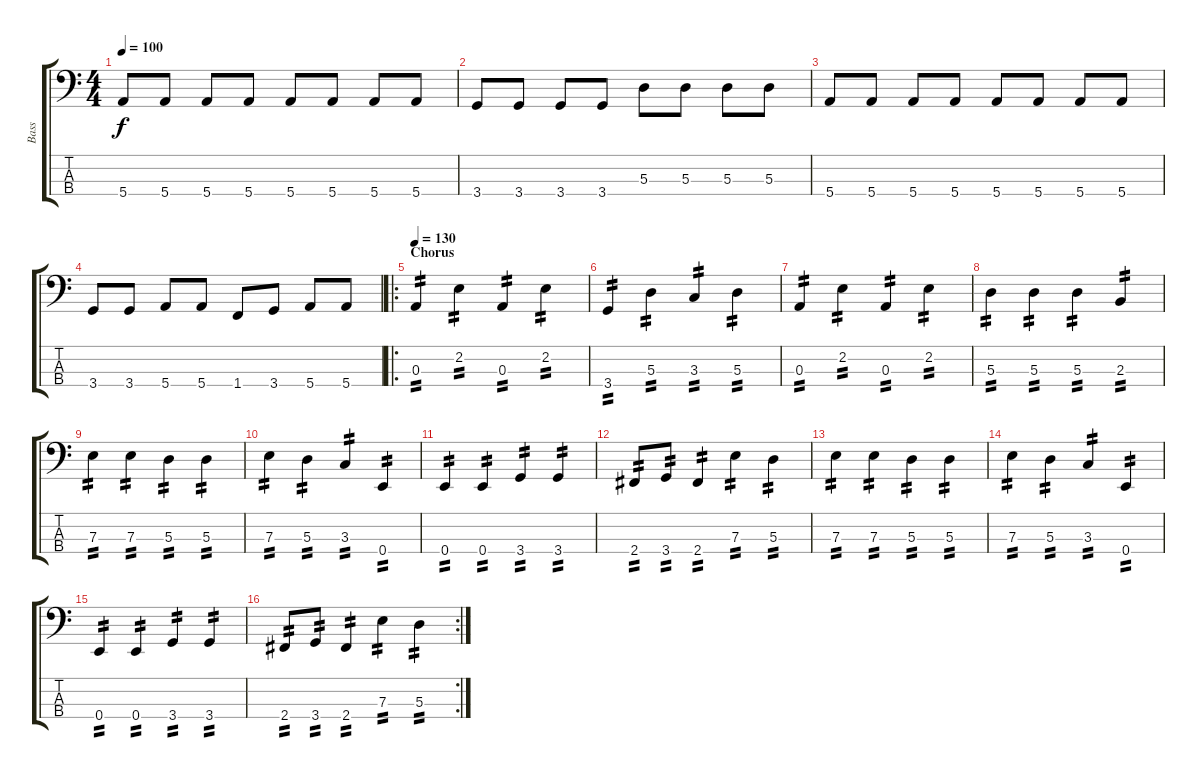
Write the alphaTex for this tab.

\track ("Bass" "Bass") {instrument electricbasspick}
\staff {score tabs}
\tuning (G2 D2 A1 E1) {hide}
\ts (4 4)
\tempo 100
\clef f4
\ks c
5.4.8{dy f} 5.4.8 5.4.8 5.4.8 5.4.8 5.4.8 5.4.8 5.4.8 |
3.4.8 3.4.8 3.4.8 3.4.8 5.3.8 5.3.8 5.3.8 5.3.8 |
5.4.8 5.4.8 5.4.8 5.4.8 5.4.8 5.4.8 5.4.8 5.4.8 |
3.4.8 3.4.8 5.4.8 5.4.8 1.4.8 3.4.8 5.4.8 5.4.8 |
\ro
\section ("" "Chorus")
\tempo 130
0.3.4{tp 2} 2.2.4{tp 2} 0.3.4{tp 2} 2.2.4{tp 2} |
3.4.4{tp 2} 5.3.4{tp 2} 3.3.4{tp 2} 5.3.4{tp 2} |
0.3.4{tp 2} 2.2.4{tp 2} 0.3.4{tp 2} 2.2.4{tp 2} |
5.3.4{tp 2} 5.3.4{tp 2} 5.3.4{tp 2} 2.3.4{tp 2} |
7.3.4{tp 2} 7.3.4{tp 2} 5.3.4{tp 2} 5.3.4{tp 2} |
7.3.4{tp 2} 5.3.4{tp 2} 3.3.4{tp 2} 0.4.4{tp 2} |
0.4.4{tp 2} 0.4.4{tp 2} 3.4.4{tp 2} 3.4.4{tp 2} |
2.4.8{tp 2} 3.4.8{tp 2} 2.4.4{tp 2} 7.3.4{tp 2} 5.3.4{tp 2} |
7.3.4{tp 2} 7.3.4{tp 2} 5.3.4{tp 2} 5.3.4{tp 2} |
7.3.4{tp 2} 5.3.4{tp 2} 3.3.4{tp 2} 0.4.4{tp 2} |
0.4.4{tp 2} 0.4.4{tp 2} 3.4.4{tp 2} 3.4.4{tp 2} |
\rc 2
2.4.8{tp 2} 3.4.8{tp 2} 2.4.4{tp 2} 7.3.4{tp 2} 5.3.4{tp 2}
